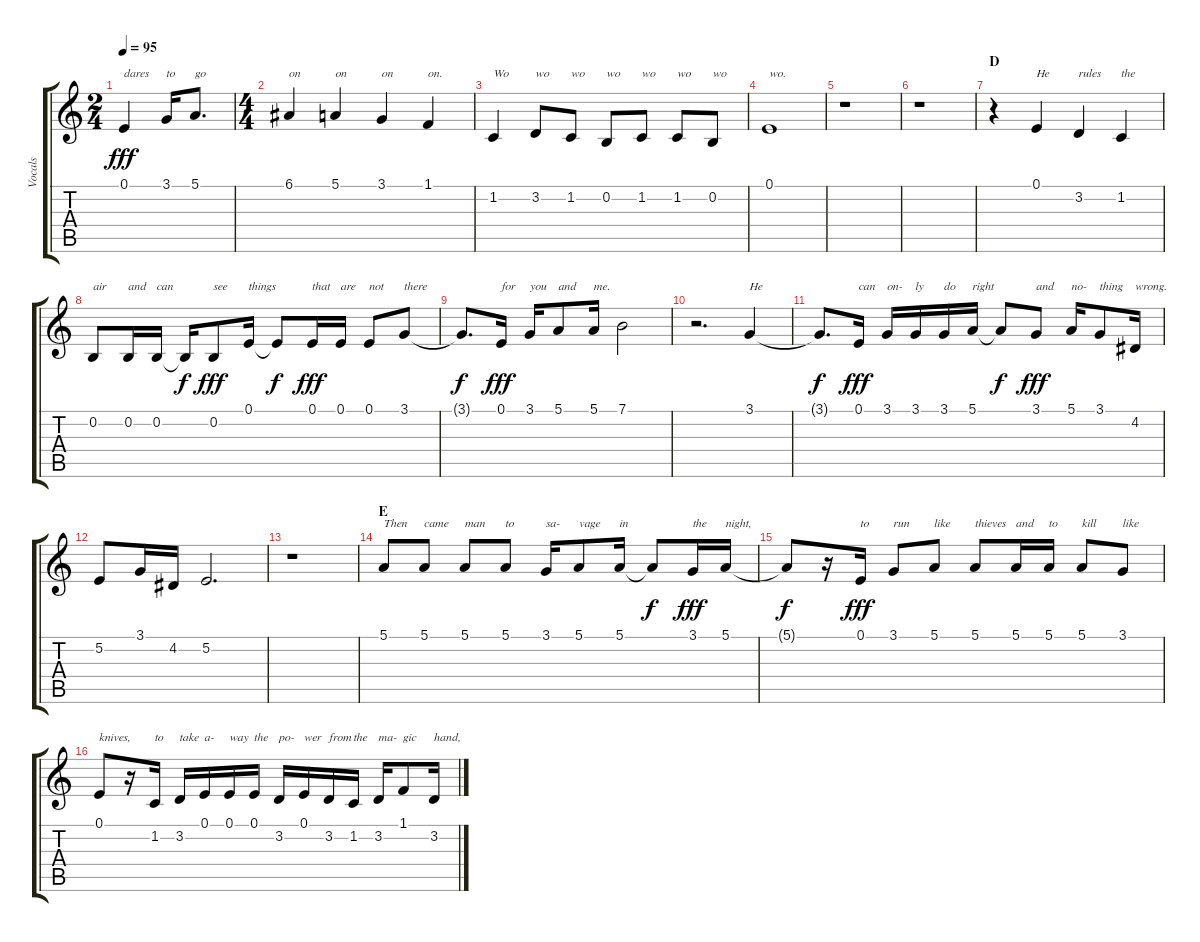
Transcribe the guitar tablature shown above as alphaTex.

\track ("Vocals" "Vocals") {instrument lead6voice}
\staff {score tabs}
\tuning (E4 B3 G3 D3 A2 E2) {hide}
\ts (2 4)
\tempo 95
\clef g2
\ks c
0.1.4{txt "dares" dy fff} 3.1.16{txt "to"} 5.1.8{d txt "go"} |
\ts (4 4)
6.1.4{txt "on"} 5.1.4{txt "on"} 3.1.4{txt "on"} 1.1.4{txt "on."} |
1.2.4{txt "Wo"} 3.2.8{txt "wo"} 1.2.8{txt "wo"} 0.2.8{txt "wo"} 1.2.8{txt "wo"} 1.2.8{txt "wo"} 0.2.8{txt "wo"} |
0.1.1{txt "wo."} |
r.1 |
r.1 |
\section ("" "D")
r.4 0.1.4{txt "He"} 3.2.4{txt "rules"} 1.2.4{txt "the"} |
0.2.8{txt "air"} 0.2.16{txt "and"} 0.2.16{txt "can"} 0.2{t}.16{dy f} 0.2.8{txt "see" dy fff} 0.1.16{txt "things"} 0.1{t}.8{dy f} 0.1.16{txt "that" dy fff} 0.1.16{txt "are"} 0.1.8{txt "not"} 3.1.8{txt "there"} |
3.1{t}.8{d dy f} 0.1.16{txt "for" dy fff} 3.1.16{txt "you"} 5.1.8{txt "and"} 5.1.16{txt "me."} 7.1.2 |
r.2{d} 3.1.4{txt "He"} |
3.1{t}.8{d dy f} 0.1.16{txt "can" dy fff} 3.1.16{txt "on-"} 3.1.16{txt "ly"} 3.1.16{txt "do"} 5.1.16{txt "right"} 5.1{t}.8{dy f} 3.1.8{txt "and" dy fff} 5.1.16{txt "no-"} 3.1.8{txt "thing"} 4.2.16{txt "wrong."} |
5.2.8 3.1.16 4.2.16 5.2.2{d} |
r.1 |
\section ("" "E")
5.1.8{txt "Then"} 5.1.8{txt "came"} 5.1.8{txt "man"} 5.1.8{txt "to"} 3.1.16{txt "sa-"} 5.1.8{txt "vage"} 5.1.16{txt "in"} 5.1{t}.8{dy f} 3.1.16{txt "the" dy fff} 5.1.16{txt "night,"} |
5.1{t}.8{dy f} r.16 0.1.16{txt "to" dy fff} 3.1.8{txt "run"} 5.1.8{txt "like"} 5.1.8{txt "thieves"} 5.1.16{txt "and"} 5.1.16{txt "to"} 5.1.8{txt "kill"} 3.1.8{txt "like"} |
0.1.8{txt "knives,"} r.16 1.2.16{txt "to"} 3.2.16{txt "take"} 0.1.16{txt "a-"} 0.1.16{txt "way"} 0.1.16{txt "the"} 3.2.16{txt "po-"} 0.1.16{txt "wer"} 3.2.16{txt "from"} 1.2.16{txt "the"} 3.2.16{txt "ma-"} 1.1.8{txt "gic"} 3.2{h}.16{txt "hand,"}
